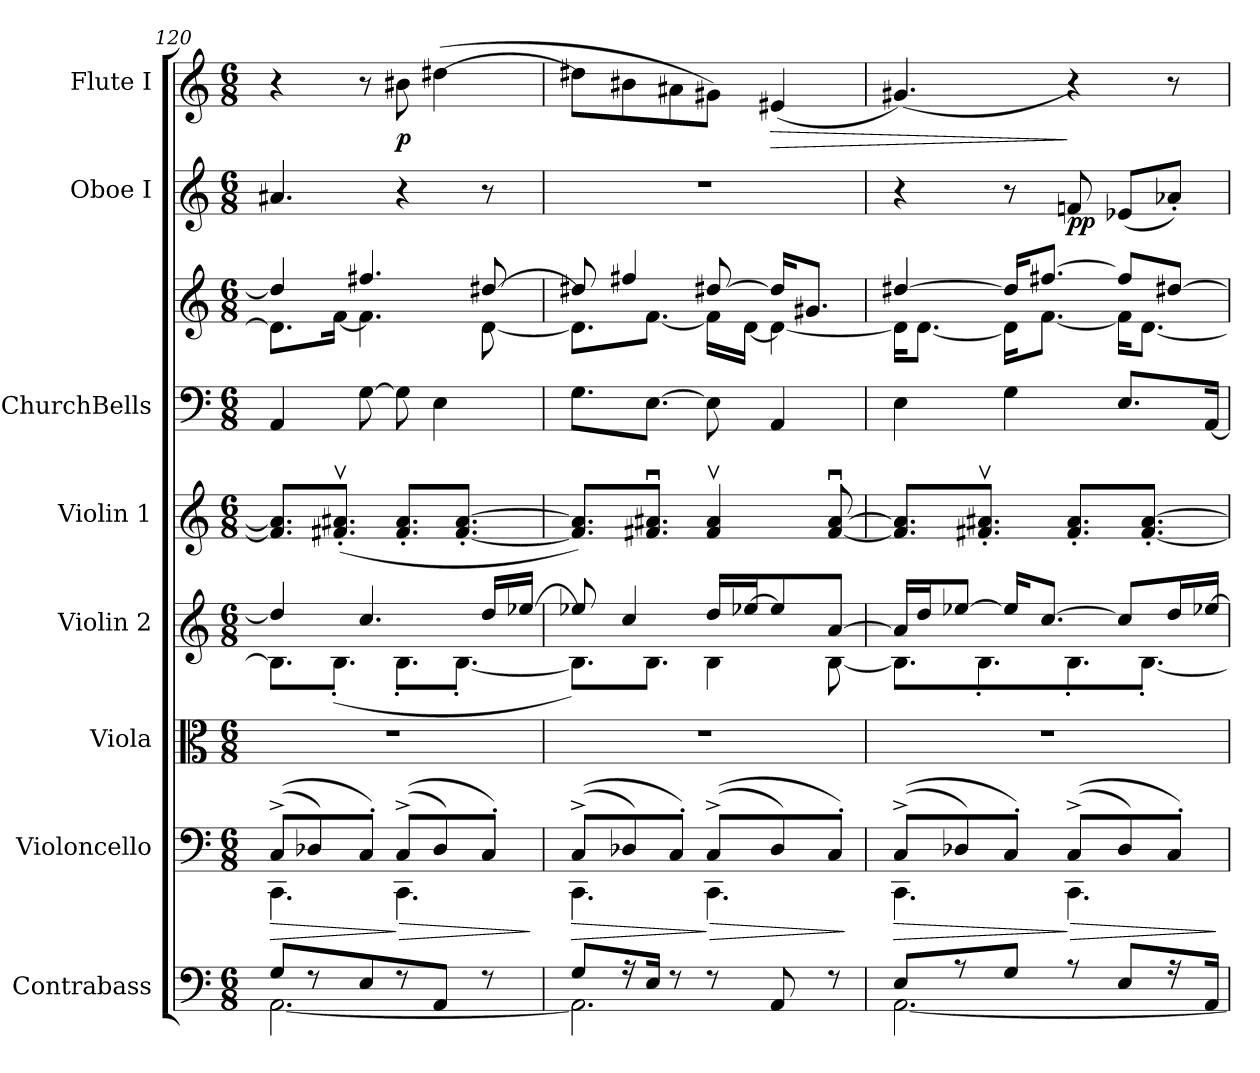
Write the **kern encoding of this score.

**kern	**kern	**dynam	**kern	**kern	**kern	**kern	**kern	**kern	**dynam	**kern	**dynam
*part8	*part7	*part7	*part6	*part5	*part4	*part3	*part3	*part2	*part2	*part1	*part1
*staff9	*staff8	*staff8	*staff7	*staff6	*staff5	*staff4	*staff3	*staff2	*staff2	*staff1	*staff1
*I"Contrabass	*I"Violoncello	*	*I"Viola	*I"Violin 2	*I"Violin 1	*I"ChurchBells	*	*I"Oboe I	*	*I"Flute I	*
*I'Cb.	*I'Vc.	*	*I'Vla.	*I'Vln. 2	*I'Vln. 1	*	*	*I'Ob.	*	*I'Fl.	*
*clefF4	*clefF4	*	*clefC3	*clefG2	*clefG2	*clefF4	*clefG2	*clefG2	*	*clefG2	*
*ITrd7c12	*	*	*	*	*	*ITrd-7c-12	*ITrd-7c-12	*	*	*	*
*k[]	*k[]	*	*k[]	*k[]	*k[]	*k[]	*k[]	*k[]	*	*k[]	*
*C:	*C:	*	*C:	*C:	*C:	*C:	*C:	*C:	*	*C:	*
*M6/8	*M6/8	*	*M6/8	*M6/8	*M6/8	*M6/8	*M6/8	*M6/8	*	*M6/8	*
=120	=120	=120	=120	=120	=120	=120	=120	=120	=120	=120	=120
*^	*^	*	*	*	*	*	*	*	*	*	*
!	!	!	!	!LO:HP:b	!	!	!	!	!	!	!	!	!
*	*	*	*	*	*	*^	*	*	*^	*	*	*	*
8GGL	[2.AAA	((8C^L	4.CC	>	4%3r	4dd]	8.BL]	8.f#] 8.a#]L	4A	4ddd#]	8.ddL]	4.a#X	.	4r	.
8r	.	8D-X)	.	.	.	.	.	.	.	.	.	.	.	.	.
.	.	.	.	.	.	.	(8.B'J	(8.f#X'v 8.a#X'vJ	.	.	[16ffJk	.	.	.	.
8EE	.	8C'J)	.	.	.	4.cc	.	.	[8g	4.fff#X	4.ff]	.	.	8r	.
!	!	!	!	!LO:HP:n=1:b	!	!	!	!	!	!	!	!	!	!	!
8r	.	((8C^L	4.CC	] >	.	.	8.B'L	8.f#' 8.a#'L	8g]	.	.	4r	.	8b#Xi	p
8AAAJ	.	8D-)	.	.	.	.	.	.	4e	.	.	.	.	([4dd#X	.
.	.	.	.	.	.	.	[8.B'J	[8.f#' [8.a#'J	.	.	.	.	.	.	.
8r	.	8C'J)	.	.	.	16ddLL	.	.	.	[8ddd#X	[8dd	8r	.	.	.
.	.	.	.	.	.	[16ee-XJJ	.	.	.	.	.	.	.	.	.
*v	*v	*	*	*	*	*v	*v	*	*	*v	*v	*	*	*	*
*	*v	*v	*	*	*	*	*	*	*	*	*	*
.	.	]	.	.	.	.	.	.	.	.	.
=121	=121	=121	=121	=121	=121	=121	=121	=121	=121	=121	=121
*^	*^	*	*	*	*	*	*	*	*	*	*
!	!	!	!	!	!	!	!	!	!LO:TX:a:t=Bells die away	!	!	!	!
!	!	!	!	!LO:HP:b	!	!	!	!	!	!	!	!	!
*	*	*	*	*	*	*^	*	*	*^	*	*	*	*
8GGL	2.AAA]	((8C^L	4.CC	>	4%3r	8ee-X]	8.BL])	8.f#] 8.a#]L)	8.gL	8ddd#X]	8.ddL]	4%3r	.	8dd#XL]	.
16r	.	8D-X)	.	.	.	4cc	.	.	.	4fff#X	.	.	.	8b#X	.
16EEJk	.	.	.	.	.	.	8.BJ	8.f#Xu 8.a#XuJ	[8.eJ	.	[8.ffJ	.	.	.	.
8r	.	8C'J)	.	.	.	.	.	.	.	.	.	.	.	8a#X	.
!	!	!	!	!LO:HP:n=1:b	!	!	!	!	!	!	!	!	!	!	!
8r	.	((8C^L	4.CC	] >	.	16ddLL	4B	4f#v 4a#v	8e]	[8ddd#X	16ffLL]	.	.	8g#XJ)	.
.	.	.	.	.	.	[16ee-XJ	.	.	.	.	[16ddJJ	.	.	.	.
!	!	!	!	!	!	!	!	!	!	!	!	!	!	!	!LO:HP:b
8AAA	.	8D-)	.	.	.	8ee-]	.	.	4A	16ddd#KL]	4dd_	.	.	(4e#X	>
.	.	.	.	.	.	.	.	.	.	8.gg#XJ	.	.	.	.	.
8r	.	8C'J)	.	.	.	[8aJ	[8B	[8f#u [8a#u	.	.	.	.	.	.	.
*v	*v	*	*	*	*	*v	*v	*	*	*v	*v	*	*	*	*
*	*v	*v	*	*	*	*	*	*	*	*	*	*
.	.	]	.	.	.	.	.	.	.	.	.
=122	=122	=122	=122	=122	=122	=122	=122	=122	=122	=122	=122
*^	*^	*	*	*	*	*	*	*	*	*	*
!	!	!	!	!LO:HP:b	!	!	!	!	!	!	!	!	!
*	*	*	*	*	*	*^	*	*	*^	*	*	*	*
8EEL	[2.AAA	((8C^L	4.CC	>	4%3r	16aLL]	8.BL]	8.f#] 8.a#]L	4e	[4ddd#X	16ddKL]	4r	.	(4.g#X)	.
.	.	.	.	.	.	16ddJ	.	.	.	.	[8.ddJ	.	.	.	.
8r	.	8D-X)	.	.	.	[8ee-XJ	.	.	.	.	.	.	.	.	.
.	.	.	.	.	.	.	8.B'	8.f#X'v 8.a#X'vJ	.	.	.	.	.	.	.
8GGJ	.	8C'J)	.	.	.	16ee-KL]	.	.	4g	16ddd#KL]	16ddKL]	8r	.	.	.
.	.	.	.	.	.	[8.ccJ	.	.	.	[8.fff#XJ	[8.ffJ	.	.	.	.
!	!	!	!	!LO:HP:n=1:b	!	!	!	!	!	!	!	!	!	!	!
8r	.	((8C^L	4.CC	] >	.	.	8.B'	8.f#' 8.a#'L	.	.	.	8fn	pp	4r)	]
8EEL	.	8D-)	.	.	.	8ccL]	.	.	8.eL	8fff#L]	16ffKL]	(8e-XL	.	.	.
.	.	.	.	.	.	.	[8.B'J	[8.f#' [8.a#'J	.	.	[8.ddJ	.	.	.	.
16r	.	8C'J)	.	.	.	16ddL	.	.	.	[8ddd#XJ	.	8a-X'J)	.	8r	.
16AAAJk	.	.	.	.	.	[16ee-XJJ	.	.	[16AJk	.	.	.	.	.	.
*v	*v	*	*	*	*	*v	*v	*	*	*v	*v	*	*	*	*
*	*v	*v	*	*	*	*	*	*	*	*	*	*
.	.	]	.	.	.	.	.	.	.	.	.
=	=	=	=	=	=	=	=	=	=	=	=
*-	*-	*-	*-	*-	*-	*-	*-	*-	*-	*-	*-
